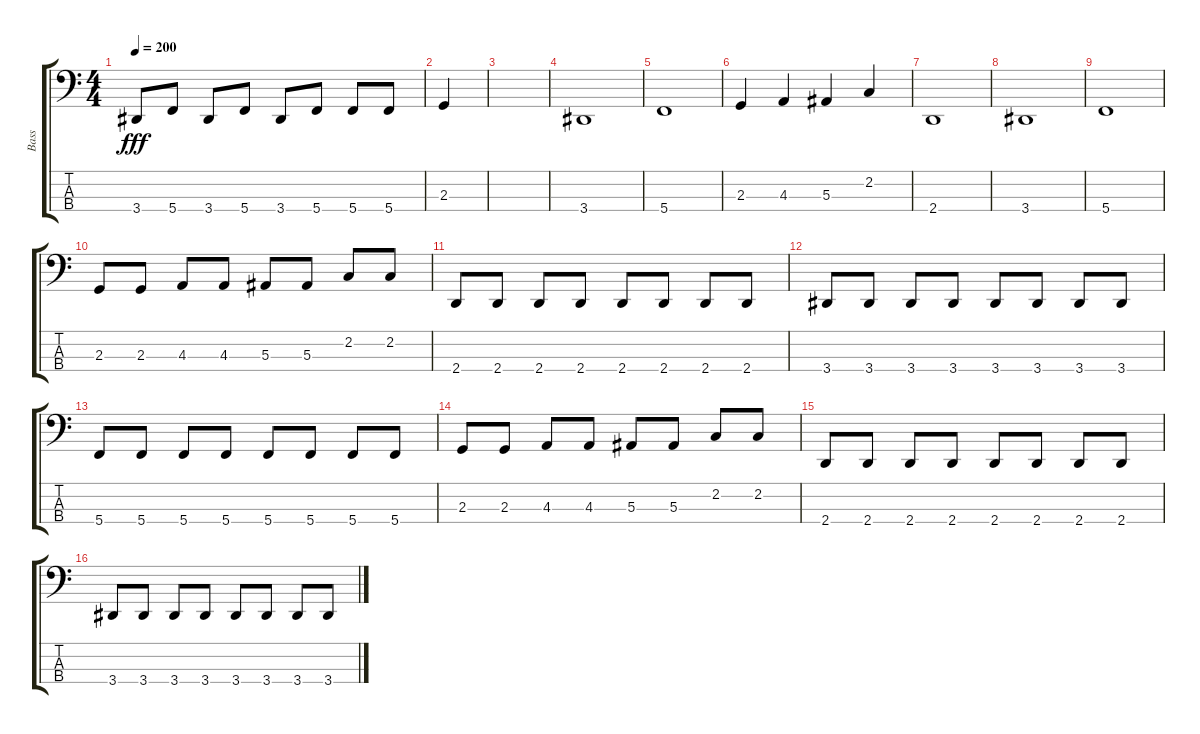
\track ("Bass" "Bass") {instrument electricbassfinger}
\staff {score tabs}
\tuning (Eb2 Bb1 F1 C1) {hide}
\ts (4 4)
\tempo 200
\clef f4
\ks c
3.4.8{dy fff} 5.4.8 3.4.8 5.4.8 3.4.8 5.4.8 5.4.8 5.4.8 |
2.3.4 |
|
3.4.1 |
5.4.1 |
2.3.4 4.3.4 5.3.4 2.2.4 |
2.4.1 |
3.4.1 |
5.4.1 |
2.3.8 2.3.8 4.3.8 4.3.8 5.3.8 5.3.8 2.2.8 2.2.8 |
2.4.8 2.4.8 2.4.8 2.4.8 2.4.8 2.4.8 2.4.8 2.4.8 |
3.4.8 3.4.8 3.4.8 3.4.8 3.4.8 3.4.8 3.4.8 3.4.8 |
5.4.8 5.4.8 5.4.8 5.4.8 5.4.8 5.4.8 5.4.8 5.4.8 |
2.3.8 2.3.8 4.3.8 4.3.8 5.3.8 5.3.8 2.2.8 2.2.8 |
2.4.8 2.4.8 2.4.8 2.4.8 2.4.8 2.4.8 2.4.8 2.4.8 |
3.4.8 3.4.8 3.4.8 3.4.8 3.4.8 3.4.8 3.4.8 3.4.8
